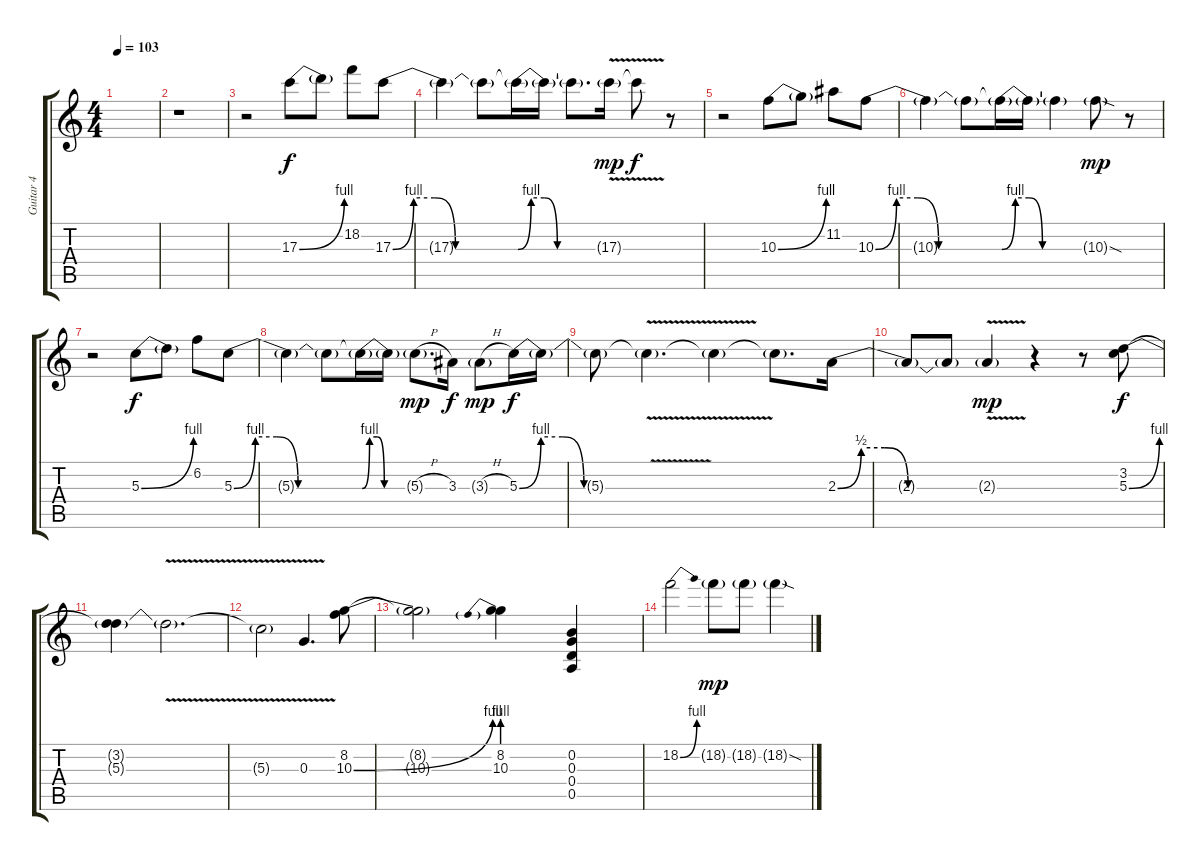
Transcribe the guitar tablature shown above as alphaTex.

\track ("Guitar 4" "Guitar 4") {instrument overdrivenguitar}
\staff {score tabs}
\tuning (E4 B3 G3 D3 A2 E2) {hide}
\ts (4 4)
\tempo 103
\clef g2
\ks c
|
r.1 |
r.2 17.3{be (bend 0 0 60 4)}.8 17.3{t}.8 18.2.8 17.3{be (custom 0 0 10 4 20 4 30 0 60 0)}.8 |
17.3{t}.4 17.3{t}.8 17.3{be (custom 0 0 10 4 20 4 30 0 60 0) t}.16 17.3{t}.16 17.3{t}.8{d} 17.3{v g}.16{dy mp} 17.3{t}.8{dy f} r.8 |
r.2 10.3{be (bend 0 0 60 4)}.8 10.3{t}.8 11.2.8 10.3{be (custom 0 0 10 4 20 4 30 0 60 0)}.8 |
10.3{t}.4 10.3{t}.8 10.3{be (custom 0 0 10 4 20 4 30 0 60 0) t}.16 10.3{t}.16 10.3{t}.4 10.3{sod g}.8{dy mp} r.8 |
r.2 5.3{be (bend 0 0 60 4)}.8{dy f} 5.3{t}.8 6.2.8 5.3{be (custom 0 0 10 4 20 4 30 0 60 0)}.8 |
5.3{t}.4 5.3{t}.8 5.3{be (custom 0 0 10 4 20 4 30 0 60 0) t}.16 5.3{t}.16 5.3{h g}.8{d dy mp} 3.3.16{dy f} 3.3{h g}.8{dy mp} 5.3{be (custom 0 0 10 4 20 4 30 0 60 0)}.16{dy f} 5.3{t}.16 |
5.3{t}.8 5.3{v t}.4{d} 5.3{t}.4 5.3{t}.8{d} 2.3{be (custom 0 0 10 2 20 2 30 0 60 0)}.16 |
2.3{t}.8 2.3{t}.8 2.3{v g}.4{dy mp} r.4 r.8 (3.2 5.3{be (bend 0 0 60 4)}).8{dy f} |
(3.2{t} 5.3{t}).4 5.3{v t}.2{d} |
5.3{t}.2 0.3{v}.4{d} (8.2 10.3{be (bend 0 0 60 4)}).8 |
(8.2{t} 10.3{t}).2 (8.2 10.3{be (prebend 0 4 60 4)}).4 (0.2 0.3 0.4 0.5).4 |
18.2{be (bend 0 0 60 4)}.2 18.2{g}.8{dy mp} 18.2{g}.8 18.2{sod g}.4
